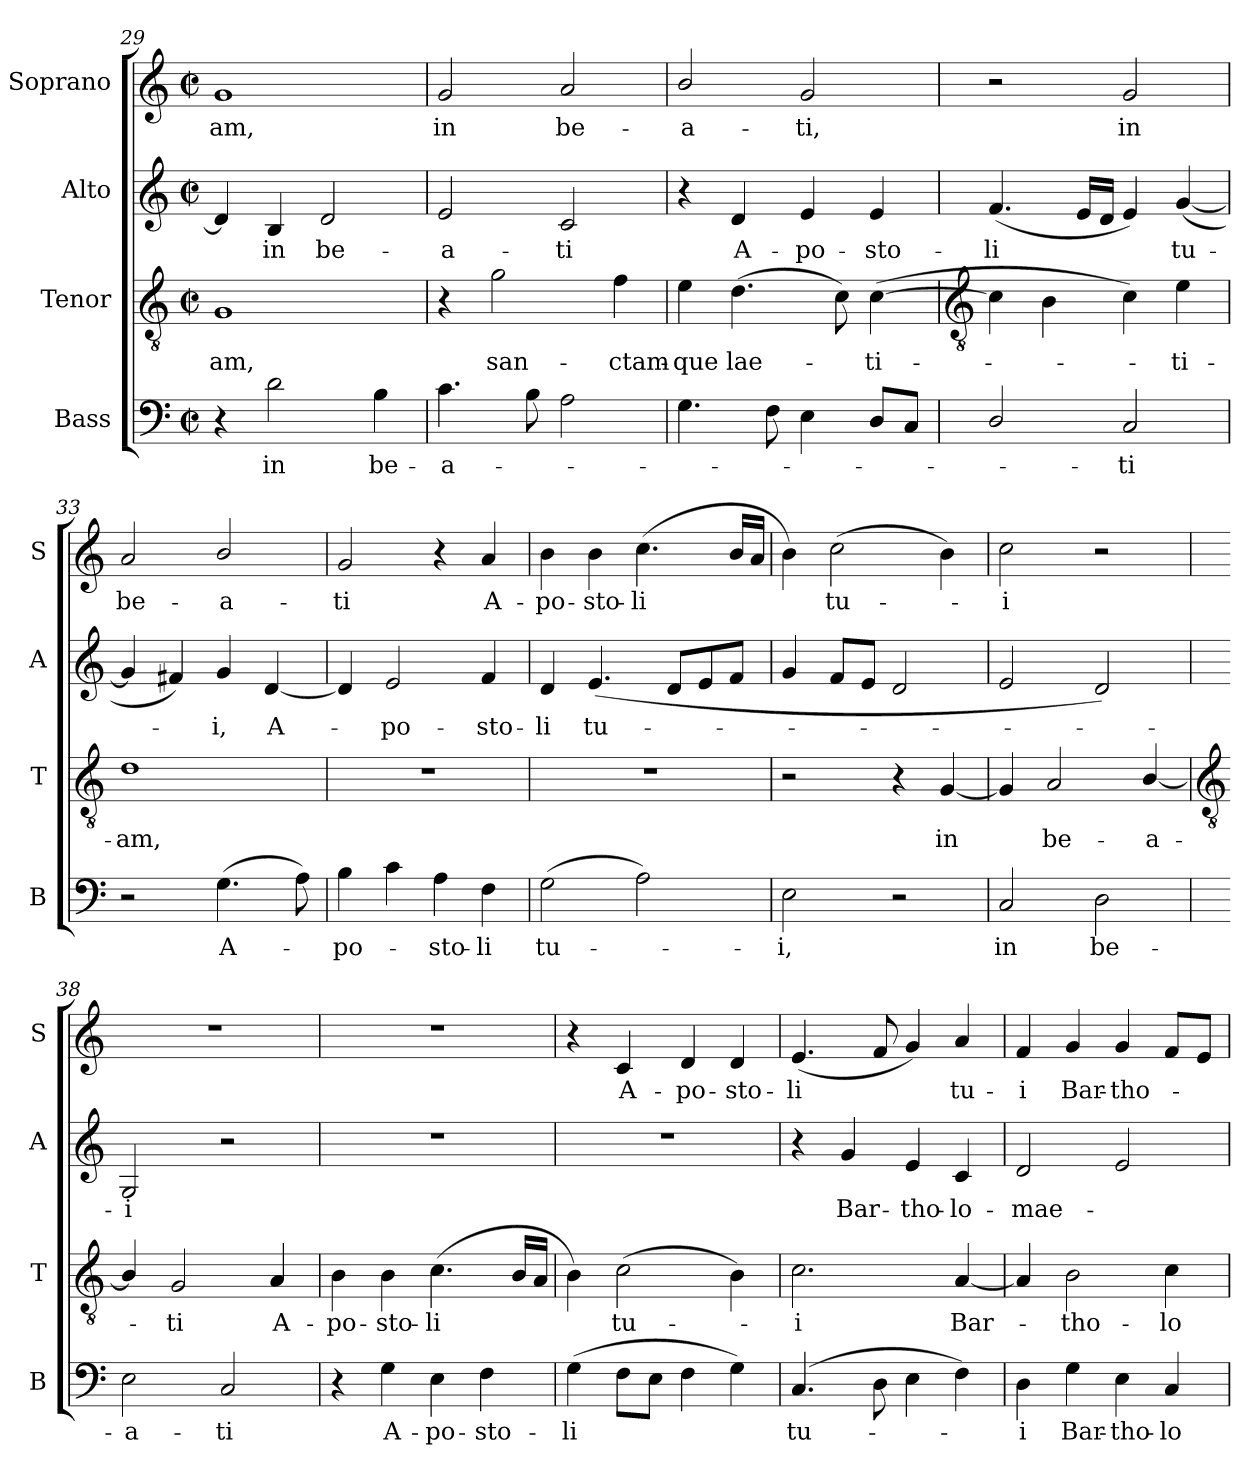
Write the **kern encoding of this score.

**kern	**text	**kern	**text	**kern	**text	**kern	**text
*part4	*part4	*part3	*part3	*part2	*part2	*part1	*part1
*staff4	*staff4	*staff3	*staff3	*staff2	*staff2	*staff1	*staff1
*I"Bass	*	*I"Tenor	*	*I"Alto	*	*I"Soprano	*
*I'B	*	*I'T	*	*I'A	*	*I'S	*
*clefF4	*	*clefGv2	*	*clefG2	*	*clefG2	*
*k[]	*	*k[]	*	*k[]	*	*k[]	*
*C:	*	*C:	*	*C:	*	*C:	*
*M2/2	*	*M2/2	*	*M2/2	*	*M2/2	*
*met(c|)	*	*met(c|)	*	*met(c|)	*	*met(c|)	*
=29	=29	=29	=29	=29	=29	=29	=29
!	!	!	!LO:LY:b	!	!	!	!LO:LY:b
4r	.	1G	am,	4d]	.	1g	-am,
!	!LO:LY:b	!	!	!	!LO:LY:b	!	!
2d	in	.	.	4B	in	.	.
!	!	!	!	!	!LO:LY:b	!	!
.	.	.	.	2d	be-	.	.
!	!LO:LY:b	!	!	!	!	!	!
4B	be-	.	.	.	.	.	.
=30	=30	=30	=30	=30	=30	=30	=30
!	!LO:LY:b	!	!	!	!LO:LY:b	!	!LO:LY:b
4.c	-a-	4r	.	2e	-a-	2g	in
!	!	!	!LO:LY:b	!	!	!	!
.	.	2g	san-	.	.	.	.
8B	.	.	.	.	.	.	.
!	!	!	!	!	!LO:LY:b	!	!LO:LY:b
2A	.	.	.	2c	-ti	2a	be-
!	!	!	!LO:LY:b	!	!	!	!
.	.	4f	-ctam-	.	.	.	.
=31	=31	=31	=31	=31	=31	=31	=31
!	!	!	!LO:LY:b	!	!	!	!LO:LY:b
4.G	.	4e	-que	4r	.	2b/	-a-
!	!	!	!LO:LY:b	!	!LO:LY:b	!	!
.	.	(>4.d	lae-	4d	A-	.	.
8F	.	.	.	.	.	.	.
!	!	!	!	!	!LO:LY:b	!	!LO:LY:b
4E	.	.	.	4e	-po-	2g	-ti,
.	.	8c)	.	.	.	.	.
!	!	!	!LO:LY:b	!	!LO:LY:b	!	!
8D/L	.	(>[4c	ti-	4e	-sto-	.	.
8CJ	.	.	.	.	.	.	.
!!LO:LB:g=z
=32	=32	=32	=32	=32	=32	=32	=32
*	*	*clefGv2	*	*	*	*	*
!	!	!	!	!	!LO:LY:b	!	!
2D/	.	4c]	.	(<4.f	-li	2r	.
.	.	4B	.	.	.	.	.
.	.	.	.	16eLL	.	.	.
.	.	.	.	16dJJ	.	.	.
!	!LO:LY:b	!	!	!	!	!	!LO:LY:b
2C	ti	4c)	.	4e)	.	2g	in
!	!	!	!LO:LY:b	!	!LO:LY:b	!	!
.	.	4e	ti-	(<[4g	tu-	.	.
=33	=33	=33	=33	=33	=33	=33	=33
!	!	!	!LO:LY:b	!	!	!	!LO:LY:b
2r	.	1d	-am,	4g]	.	2a	be-
.	.	.	.	4f#X)	.	.	.
!	!LO:LY:b	!	!	!	!LO:LY:b	!	!LO:LY:b
(>4.G	A-	.	.	4g	i,	2b/	-a-
!	!	!	!	!	!LO:LY:b	!	!
.	.	.	.	[4d	A-	.	.
8A)	.	.	.	.	.	.	.
=34	=34	=34	=34	=34	=34	=34	=34
!	!LO:LY:b	!	!	!	!	!	!LO:LY:b
4B	po-	1r	.	4d]	.	2g	-ti
!	!	!	!	!	!LO:LY:b	!	!
4c	.	.	.	2e	po-	.	.
!	!LO:LY:b	!	!	!	!	!	!
4A	sto-	.	.	.	.	4r	.
!	!LO:LY:b	!	!	!	!LO:LY:b	!	!LO:LY:b
4F	-li	.	.	4f	-sto-	4a	A-
=35	=35	=35	=35	=35	=35	=35	=35
!	!LO:LY:b	!	!	!	!LO:LY:b	!	!LO:LY:b
(>2G	tu-	1r	.	4d	-li	4b	-po-
!	!	!	!	!	!LO:LY:b	!	!LO:LY:b
.	.	.	.	(<4.e	tu-	4b	-sto-
!	!	!	!	!	!	!	!LO:LY:b
2A)	.	.	.	.	.	(>4.cc	-li
.	.	.	.	8dL	.	.	.
.	.	.	.	8e	.	.	.
.	.	.	.	8fJ	.	16bLL	.
.	.	.	.	.	.	16aJJ	.
=36	=36	=36	=36	=36	=36	=36	=36
!	!LO:LY:b	!	!	!	!	!	!
2E	i,	2r	.	4g	.	4b)	.
!	!	!	!	!	!	!	!LO:LY:b
.	.	.	.	8fL	.	(>2cc	tu-
.	.	.	.	8eJ	.	.	.
2r	.	4r	.	2d	.	.	.
!	!	!	!LO:LY:b	!	!	!	!
.	.	[4G	in	.	.	4b)	.
=37	=37	=37	=37	=37	=37	=37	=37
!	!LO:LY:b	!	!	!	!	!	!LO:LY:b
2C	in	4G]	.	2e	.	2cc	i
!	!	!	!LO:LY:b	!	!	!	!
.	.	2A	be-	.	.	.	.
!	!LO:LY:b	!	!	!	!	!	!
2D	be-	.	.	2d)	.	2r	.
!	!	!	!LO:LY:b	!	!	!	!
.	.	[4B/	-a-	.	.	.	.
!!LO:LB:g=z
=38	=38	=38	=38	=38	=38	=38	=38
*	*	*clefGv2	*	*	*	*	*
!	!LO:LY:b	!	!	!	!LO:LY:b	!	!
2E	-a-	4B/]	.	2G	i	1r	.
!	!	!	!LO:LY:b	!	!	!	!
.	.	2G	-ti	.	.	.	.
!	!LO:LY:b	!	!	!	!	!	!
2C	-ti	.	.	2r	.	.	.
!	!	!	!LO:LY:b	!	!	!	!
.	.	4A	A-	.	.	.	.
=39	=39	=39	=39	=39	=39	=39	=39
!	!	!	!LO:LY:b	!	!	!	!
4r	.	4B	-po-	1r	.	1r	.
!	!LO:LY:b	!	!LO:LY:b	!	!	!	!
4G	A-	4B	-sto-	.	.	.	.
!	!LO:LY:b	!	!LO:LY:b	!	!	!	!
4E	-po-	(>4.c	-li	.	.	.	.
!	!LO:LY:b	!	!	!	!	!	!
4F	-sto-	.	.	.	.	.	.
.	.	16BLL	.	.	.	.	.
.	.	16AJJ	.	.	.	.	.
=40	=40	=40	=40	=40	=40	=40	=40
!	!LO:LY:b	!	!	!	!	!	!
(>4G	-li	4B)	.	1r	.	4r	.
!	!	!	!LO:LY:b	!	!	!	!LO:LY:b
8FL	.	(>2c	tu-	.	.	4c	A-
8EJ	.	.	.	.	.	.	.
!	!	!	!	!	!	!	!LO:LY:b
4F	.	.	.	.	.	4d	-po-
!	!	!	!	!	!	!	!LO:LY:b
4G)	.	4B)	.	.	.	4d	-sto-
=41	=41	=41	=41	=41	=41	=41	=41
!	!LO:LY:b	!	!LO:LY:b	!	!	!	!LO:LY:b
(>4.C	tu-	2.c	i	4r	.	(<4.e	-li
!	!	!	!	!	!LO:LY:b	!	!
.	.	.	.	4g	Bar-	.	.
8D	.	.	.	.	.	8f	.
!	!	!	!	!	!LO:LY:b	!	!
4E	.	.	.	4e	-tho-	4g)	.
!	!	!	!LO:LY:b	!	!LO:LY:b	!	!LO:LY:b
4F)	.	[4A	Bar-	4c	-lo-	4a	tu-
=42	=42	=42	=42	=42	=42	=42	=42
!	!LO:LY:b	!	!	!	!LO:LY:b	!	!LO:LY:b
4D	i	4A]	.	2d	-mae-	4f	-i
!	!LO:LY:b	!	!LO:LY:b	!	!	!	!LO:LY:b
4G	Bar-	2B	tho-	.	.	4g	Bar-
!	!LO:LY:b	!	!	!	!	!	!LO:LY:b
4E	-tho-	.	.	2e	.	4g	-tho-
!	!LO:LY:b	!	!LO:LY:b	!	!	!	!
4C	-lo-	4c	-lo-	.	.	8fL	.
.	.	.	.	.	.	8eJ	.
=	=	=	=	=	=	=	=
*-	*-	*-	*-	*-	*-	*-	*-
